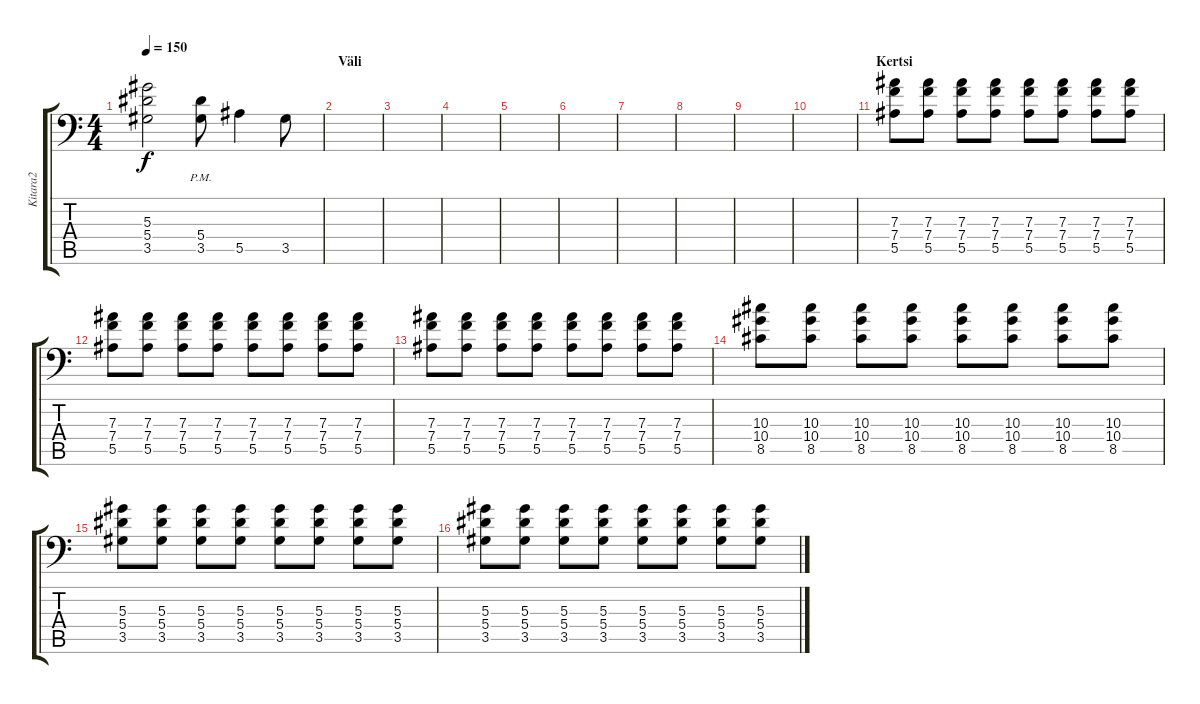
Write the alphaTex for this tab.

\track ("Kitara2" "Kitara2") {instrument distortionguitar}
\staff {score tabs}
\tuning (C4 G3 Eb3 Bb2 F2 Bb1) {hide}
\ts (4 4)
\tempo 150
\clef f4
\ks c
(5.3 5.4 3.5).2{dy f} (5.4{pm} 3.5{pm}).8 5.5.4 3.5.8 |
\section ("" "Väli")
|
|
|
|
|
|
|
|
|
\section ("" "Kertsi")
(7.3 7.4 5.5).8 (7.3 7.4 5.5).8 (7.3 7.4 5.5).8 (7.3 7.4 5.5).8 (7.3 7.4 5.5).8 (7.3 7.4 5.5).8 (7.3 7.4 5.5).8 (7.3 7.4 5.5).8 |
(7.3 7.4 5.5).8 (7.3 7.4 5.5).8 (7.3 7.4 5.5).8 (7.3 7.4 5.5).8 (7.3 7.4 5.5).8 (7.3 7.4 5.5).8 (7.3 7.4 5.5).8 (7.3 7.4 5.5).8 |
(7.3 7.4 5.5).8 (7.3 7.4 5.5).8 (7.3 7.4 5.5).8 (7.3 7.4 5.5).8 (7.3 7.4 5.5).8 (7.3 7.4 5.5).8 (7.3 7.4 5.5).8 (7.3 7.4 5.5).8 |
(10.3 10.4 8.5).8 (10.3 10.4 8.5).8 (10.3 10.4 8.5).8 (10.3 10.4 8.5).8 (10.3 10.4 8.5).8 (10.3 10.4 8.5).8 (10.3 10.4 8.5).8 (10.3 10.4 8.5).8 |
(5.3 5.4 3.5).8 (5.3 5.4 3.5).8 (5.3 5.4 3.5).8 (5.3 5.4 3.5).8 (5.3 5.4 3.5).8 (5.3 5.4 3.5).8 (5.3 5.4 3.5).8 (5.3 5.4 3.5).8 |
(5.3 5.4 3.5).8 (5.3 5.4 3.5).8 (5.3 5.4 3.5).8 (5.3 5.4 3.5).8 (5.3 5.4 3.5).8 (5.3 5.4 3.5).8 (5.3 5.4 3.5).8 (5.3 5.4 3.5).8
